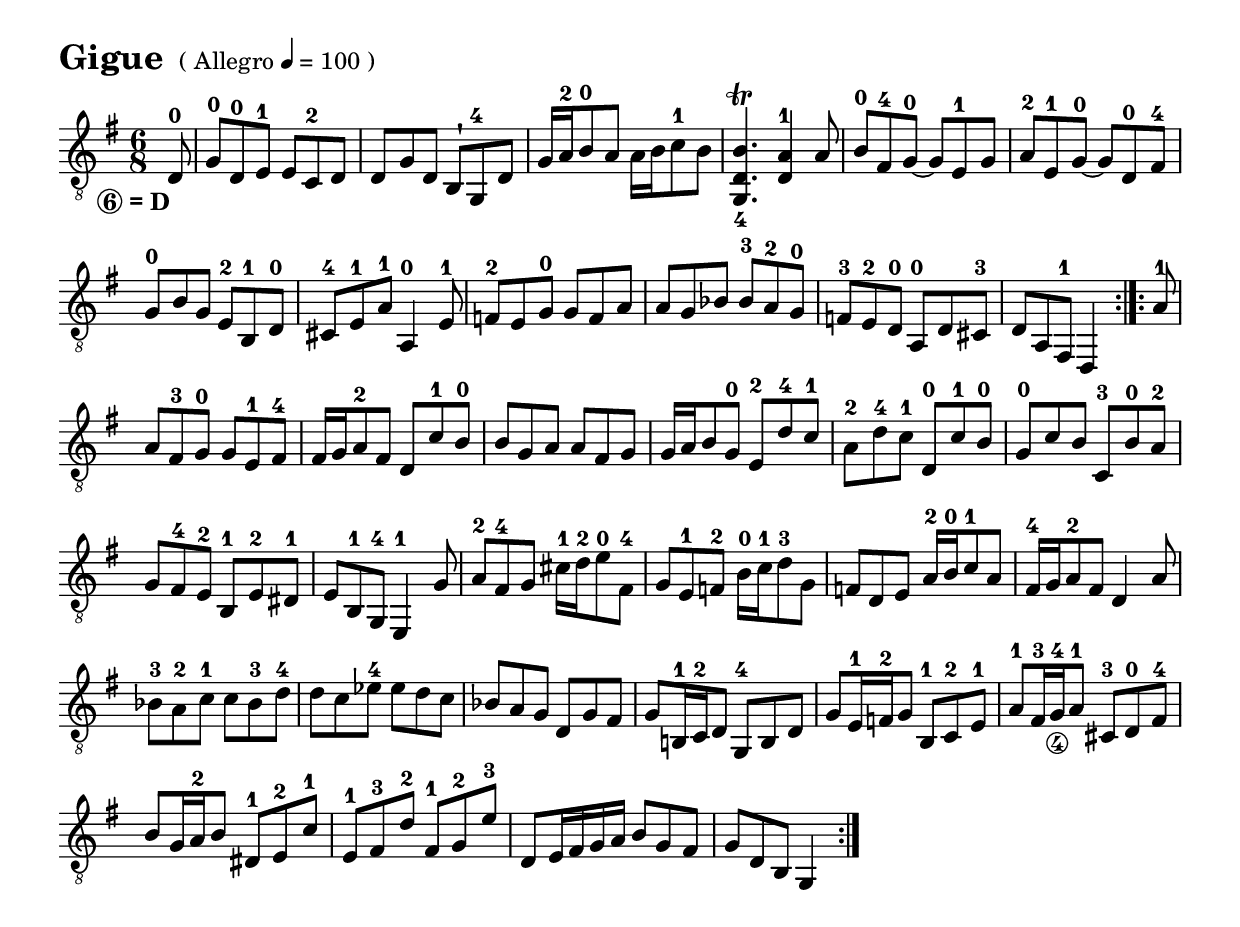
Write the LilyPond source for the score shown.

% This file is part of "Cello Suite in G-major BWV 1007" project
% Copyright on the terms of Creative Commons Legal Code CC0 1.0 Universal license
% Authors: Martyna Danysz (martynadanysz@gmail.com) and Tomasz Bojczuk (seelook@gmail.com)


\version "2.19.80"


\include "global.ly"
\include "paper.ly"

#(set-global-staff-size 21)


%\header {
%  title = \markup  \center-column { \fontsize #3 {"Cello Suite in G-major BWV 1007" } "Prelude" " "}
%  composer = \markup \center-column { "Johann Sebastian Bach" " " }
%}



\score {
  \header {
    piece = \markup { \bold { \fontsize #3 "Gigue " }
     \concat {"( Allegro " \smaller \smaller \general-align #Y #DOWN \note #"4" #1 " = 100 )" }
    }
  }

  \new Staff {
    \set Staff.midiInstrument="acoustic guitar (nylon)"
    \override Staff.NoteCollision #'merge-differently-headed = ##t
    \override Staff.Stem #'length-fraction = #1.2
    \time 6/8
    \key g \major
    \clef "G_8"
    \relative c {
      \once \override TextScript #'extra-offset = #'(-6 . 0)
      \partial8 d8^0 _\SCORDATURE  g^0 d^0 e^1 e c^2 d | % 1
      d g d h^! g^4 d' | % 2
      g16 a^2 h8^0 a a16 h c8^1 h | % 3
      < g,_4 d' h' >4. \trill < d' a'^1 >4 a'8 | %4
      h^0 fis^4 g^0 ~ g e^1 g | % 5
      a^2 e^1 g^0 ~ g  d^0 fis^4 | % 6
      g^0 h g e^2 h^1 d^0 | % 7
      cis^4 e^1 a^1 a,4^0 e'8^1 | % 8
      f^2 e g^0 g f a | % 9
      a g b b^3 a^2 g^0 | % 10
      f^3 e^2 d^0 a^0 d cis^3 | % 11
      d a fis^1 d4 \bar ":|.:" 
      a''8^1 | % 12
      a fis^3 g^0 g e^1 fis^4 | % 13
      fis16 g a8^2 fis d c'^1 h^0 | % 14
      h g a a fis g | % 15
      g16 a h8 g^0 e^2 d'^4 c^1 | % 16
      a^2 d^4 c^1 d,^0 c'^1 h^0 | % 17
      g^0 c h c,^3 h'^0 a^2 | % 18
      g fis^4 e^2 h^1 e^2 dis^1 | % 19
      e h^1 g^4 e4^1  g'8 | % 20
      a^2 fis^4 g cis16^1 d^2 e8^0 fis,^4 | % 21
      g e^1 f^2 h16^0 c^1 d8^3 g, | % 22
      f d e a16^2 h^0 c8^1 a | % 23 
      fis16^4 g a8^2 fis d4  a'8 | % 24
      b^3 a^2 c^1 c b^3 d^4 | % 25
      d c es^4 es d c | % 26
      b a g d g fis | % 27
      g h,!16^1 c^2 d8 g,^4 h d | % 28
      g e16^1 f^2 g8 h,^1 c^2 e^1 | % 29
      a^1 fis16^3 g^4_\4 a8^1 cis,^3 d^0 fis^4 | % 30
      h g16 a^2 h8 dis,^1 e^2 c'^1 | % 31
      e,^1 fis^3 d'^2 fis,^1 g^2 e'^3 | % 32
      d, e16 fis g a h8 g fis | % 33
      g d h g4 \bar ":|." % 34
    }

  }

  \midi {
    \context {
      \Score
      tempoWholesPerMinute = #(ly:make-moment 73 4)
    }
  }
  \layout {
    ragged-last = ##t
  }

}